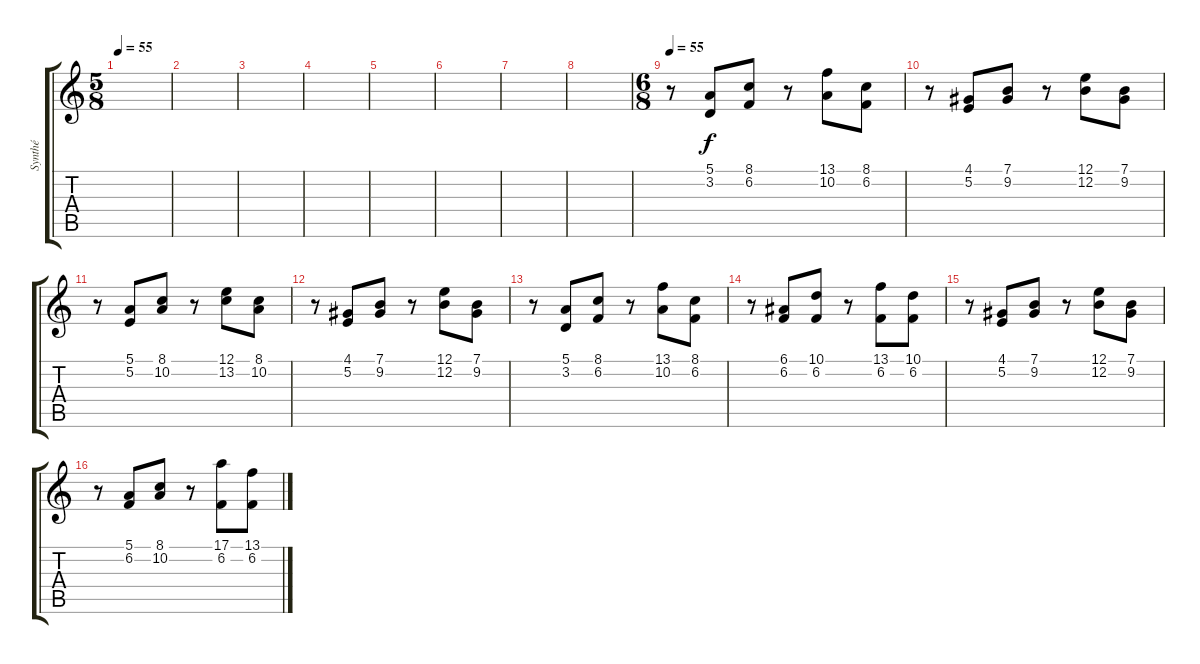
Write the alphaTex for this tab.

\track ("Synthé" "Synthé") {instrument recorder}
\staff {score tabs}
\tuning (E4 B3 G3 D3 A2 E2) {hide}
\ts (5 8)
\tempo 55
\clef g2
\ks c
|
|
|
|
|
|
|
|
\ts (6 8)
\tempo 55
r.8 (5.1 3.2).8 (8.1 6.2).8 r.8 (13.1 10.2).8 (8.1 6.2).8 |
r.8 (4.1 5.2).8 (7.1 9.2).8 r.8 (12.1 12.2).8 (7.1 9.2).8 |
r.8 (5.1 5.2).8 (8.1 10.2).8 r.8 (12.1 13.2).8 (8.1 10.2).8 |
r.8 (4.1 5.2).8 (7.1 9.2).8 r.8 (12.1 12.2).8 (7.1 9.2).8 |
r.8 (5.1 3.2).8 (8.1 6.2).8 r.8 (13.1 10.2).8 (8.1 6.2).8 |
r.8 (6.1 6.2).8 (10.1 6.2).8 r.8 (13.1 6.2).8 (10.1 6.2).8 |
r.8 (4.1 5.2).8 (7.1 9.2).8 r.8 (12.1 12.2).8 (7.1 9.2).8 |
r.8 (5.1 6.2).8 (8.1 10.2).8 r.8 (17.1 6.2).8 (13.1 6.2).8
